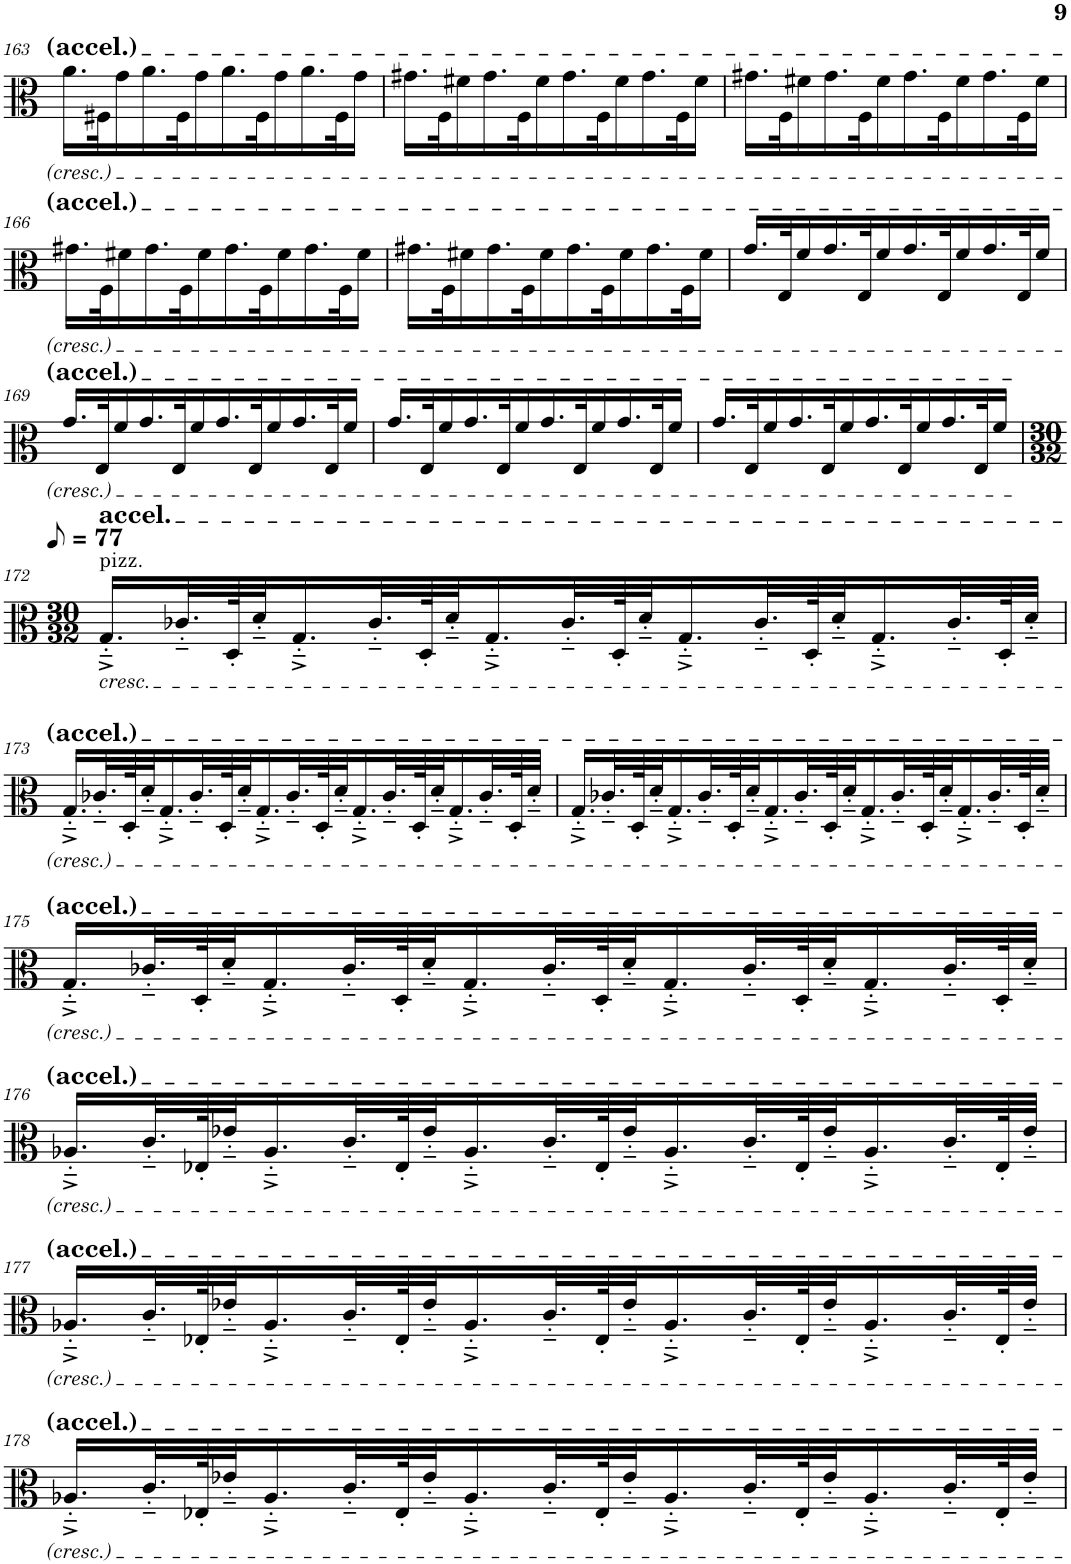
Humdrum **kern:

**kern
*part1
*staff1
*I"Viola
*I'Vla.
!!LO:PB:g=z
*clefC3
*k[]
*M12/16
=163
16.a\LL
32F#X\K
16g\
16.a\
32F#\K
16g\
16.a\
32F#\K
16g\
16.a\
32F#\K
16g\JJ
=164
16.g#X\LL
32F\K
16f#X\
16.g#\
32F\K
16f#\
16.g#\
32F\K
16f#\
16.g#\
32F\K
16f#\JJ
=165
16.g#X\LL
32F\K
16f#X\
16.g#\
32F\K
16f#\
16.g#\
32F\K
16f#\
16.g#\
32F\K
16f#\JJ
!!LO:LB:g=z
=166
16.g#X\LL
32F\K
16f#X\
16.g#\
32F\K
16f#\
16.g#\
32F\K
16f#\
16.g#\
32F\K
16f#\JJ
=167
16.g#X\LL
32F\K
16f#X\
16.g#\
32F\K
16f#\
16.g#\
32F\K
16f#\
16.g#\
32F\K
16f#\JJ
=168
16.g/LL
32E/K
16f/
16.g/
32E/K
16f/
16.g/
32E/K
16f/
16.g/
32E/K
16f/JJ
!!LO:LB:g=z
=169
16.g/LL
32E/K
16f/
16.g/
32E/K
16f/
16.g/
32E/K
16f/
16.g/
32E/K
16f/JJ
=170
16.g/LL
32E/K
16f/
16.g/
32E/K
16f/
16.g/
32E/K
16f/
16.g/
32E/K
16f/JJ
=171
16.g/LL
32E/K
16f/
16.g/
32E/K
16f/
16.g/
32E/K
16f/
16.g/
32E/K
16f/JJ
!!LO:LB:g=z
=172
*M30/32
*MM39
!LO:TX:a:t=pizz.
!LO:TX:a:t=accel.
!LO:TX:b:i:t=cresc.
16.G'~^/LL
32.c-X'~/L
64D'/K
32d'~/J
16.G'~^/
32.c-'~/L
64D'/K
32d'~/J
16.G'~^/
32.c-'~/L
64D'/K
32d'~/J
16.G'~^/
32.c-'~/L
64D'/K
32d'~/J
16.G'~^/
32.c-'~/L
64D'/K
32d'~/JJJ
!!LO:LB:g=z
=173
16.G'~^/LL
32.c-X'~/L
64D'/K
32d'~/J
16.G'~^/
32.c-'~/L
64D'/K
32d'~/J
16.G'~^/
32.c-'~/L
64D'/K
32d'~/J
16.G'~^/
32.c-'~/L
64D'/K
32d'~/J
16.G'~^/
32.c-'~/L
64D'/K
32d'~/JJJ
=174
16.G'~^/LL
32.c-X'~/L
64D'/K
32d'~/J
16.G'~^/
32.c-'~/L
64D'/K
32d'~/J
16.G'~^/
32.c-'~/L
64D'/K
32d'~/J
16.G'~^/
32.c-'~/L
64D'/K
32d'~/J
16.G'~^/
32.c-'~/L
64D'/K
32d'~/JJJ
!!LO:LB:g=z
=175
16.G'~^/LL
32.c-X'~/L
64D'/K
32d'~/J
16.G'~^/
32.c-'~/L
64D'/K
32d'~/J
16.G'~^/
32.c-'~/L
64D'/K
32d'~/J
16.G'~^/
32.c-'~/L
64D'/K
32d'~/J
16.G'~^/
32.c-'~/L
64D'/K
32d'~/JJJ
!!LO:LB:g=z
=176
16.A-X'~^/LL
32.c'~/L
64E-X'/K
32e-X'~/J
16.A-'~^/
32.c'~/L
64E-'/K
32e-'~/J
16.A-'~^/
32.c'~/L
64E-'/K
32e-'~/J
16.A-'~^/
32.c'~/L
64E-'/K
32e-'~/J
16.A-'~^/
32.c'~/L
64E-'/K
32e-'~/JJJ
!!LO:LB:g=z
=177
16.A-X'~^/LL
32.c'~/L
64E-X'/K
32e-X'~/J
16.A-'~^/
32.c'~/L
64E-'/K
32e-'~/J
16.A-'~^/
32.c'~/L
64E-'/K
32e-'~/J
16.A-'~^/
32.c'~/L
64E-'/K
32e-'~/J
16.A-'~^/
32.c'~/L
64E-'/K
32e-'~/JJJ
!!LO:LB:g=z
=178
16.A-X'~^/LL
32.c'~/L
64E-X'/K
32e-X'~/J
16.A-'~^/
32.c'~/L
64E-'/K
32e-'~/J
16.A-'~^/
32.c'~/L
64E-'/K
32e-'~/J
16.A-'~^/
32.c'~/L
64E-'/K
32e-'~/J
16.A-'~^/
32.c'~/L
64E-'/K
32e-'~/JJJ
=
*-
